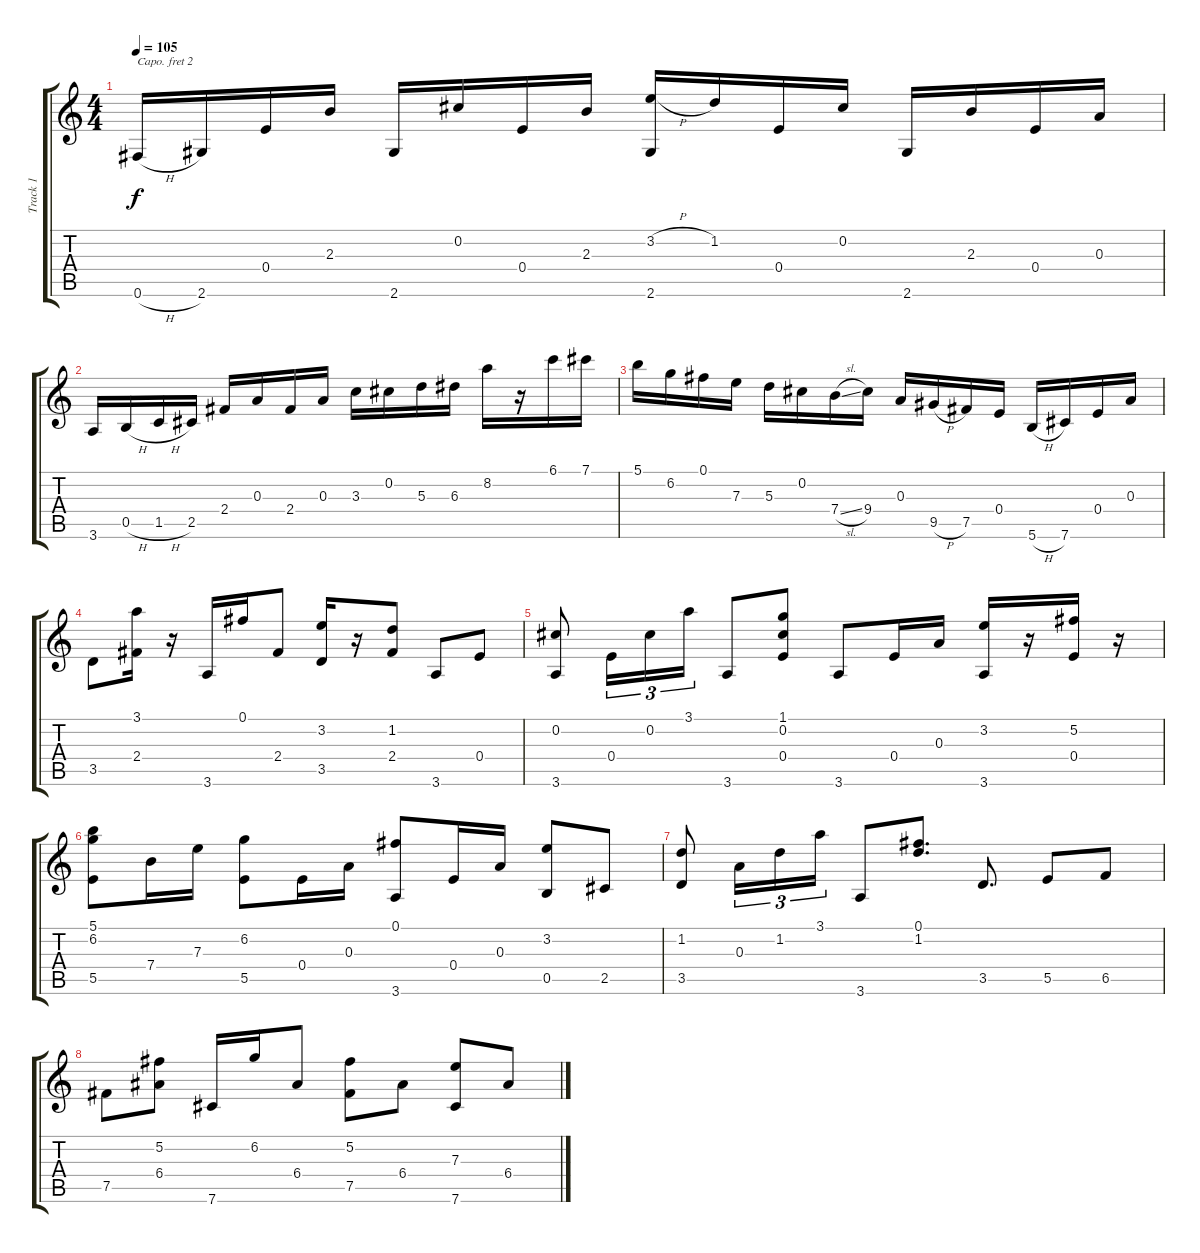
\track ("Track 1" "Track 1") {instrument acousticguitarsteel}
\staff {score tabs}
\capo 2
\tuning (E4 B3 G3 D3 A2 E2) {hide}
\ts (4 4)
\tempo 105
\clef g2
\ks c
0.6{h}.16{dy f} 2.6.16 0.4.16 2.3.16 2.6.16 0.2.16 0.4.16 2.3.16 (3.2{h} 2.6).16 1.2.16 0.4.16 0.2.16 2.6.16 2.3.16 0.4.16 0.3.16 |
3.6.16 0.5{h}.16 1.5{h}.16 2.5.16 2.4.16 0.3.16 2.4.16 0.3.16 3.3.16 0.2.16 5.3.16 6.3.16 8.2.16 r.16 6.1.16 7.1.16 |
5.1.16 6.2.16 0.1.16 7.3.16 5.3.16 0.2.16 7.4{sl}.16 9.4.16 0.3.16 9.5{h}.16 7.5.16 0.4.16 5.6{h}.16 7.6.16 0.4.16 0.3.16 |
3.5.8 (3.1 2.4).16 r.16 3.6.16 0.1.16 2.4.8 (3.2 3.5).16 r.16 (1.2 2.4).8 3.6.8 0.4.8 |
(0.2 3.6).8 0.4.16{tu (3 2)} 0.2.16{tu (3 2)} 3.1.16{tu (3 2)} 3.6.8 (1.1 0.2 0.4).8 3.6.8 0.4.16 0.3.16 (3.2 3.6).16 r.16 (5.2 0.4).16 r.16 |
(5.1 6.2 5.5).8 7.4.16 7.3.16 (6.2 5.5).8 0.4.16 0.3.16 (0.1 3.6).8 0.4.16 0.3.16 (3.2 0.5).8 2.5.8 |
(1.2 3.5).8 0.3.16{tu (3 2)} 1.2.16{tu (3 2)} 3.1.16{tu (3 2)} 3.6.8 (0.1 1.2).8{d} 3.5.8{d} 5.5.8 6.5.8 |
7.5.8 (5.2 6.4).8 7.6.16 6.2.16 6.4.8 (5.2 7.5).8 6.4.8 (7.3 7.6).8 6.4.8
